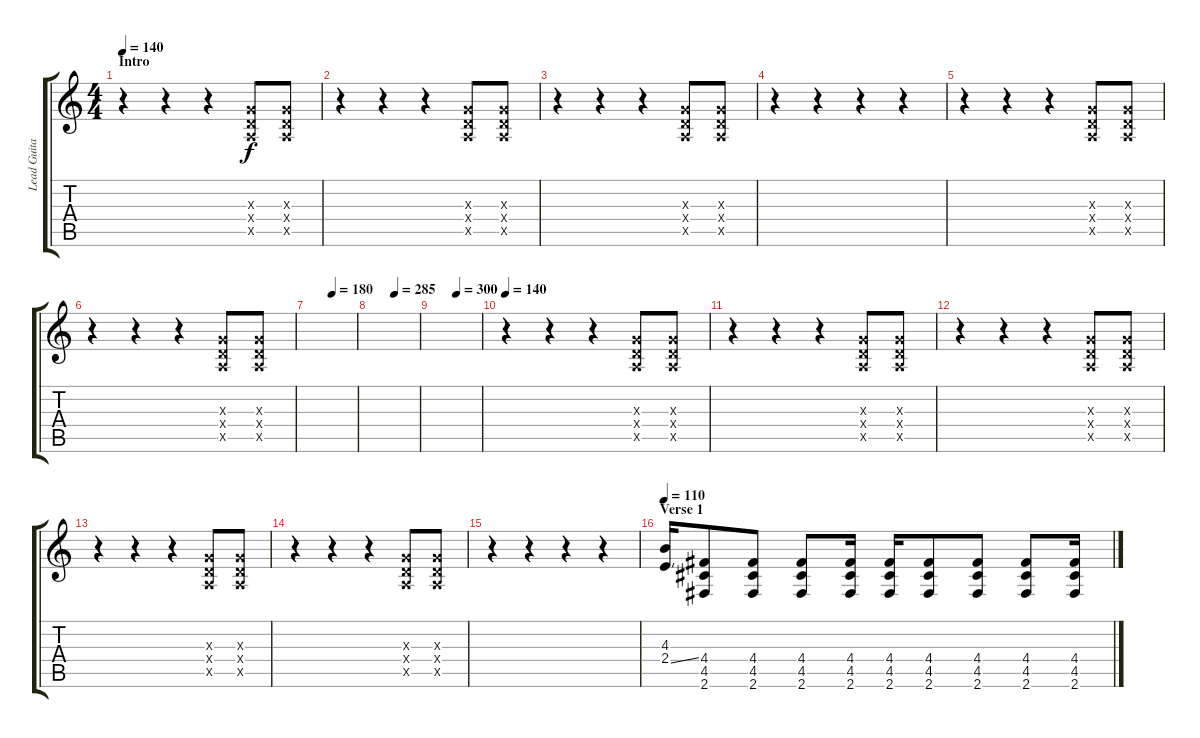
\track ("Lead Guitar" "Lead Guita") {instrument distortionguitar}
\staff {score tabs}
\tuning (E4 B3 G3 D3 A2 E2) {hide}
\ts (4 4)
\section ("" "Intro")
\tempo 140
\clef g2
\ks c
r.4{dy f volume 5 balance 6 instrument distortionguitar} r.4 r.4 (0.3{x} 0.4{x} 0.5{x}).8 (0.3{x} 0.4{x} 0.5{x}).8 |
r.4 r.4 r.4 (0.3{x} 0.4{x} 0.5{x}).8 (0.3{x} 0.4{x} 0.5{x}).8 |
r.4 r.4 r.4 (0.3{x} 0.4{x} 0.5{x}).8 (0.3{x} 0.4{x} 0.5{x}).8 |
r.4 r.4 r.4 r.4 |
r.4 r.4 r.4 (0.3{x} 0.4{x} 0.5{x}).8 (0.3{x} 0.4{x} 0.5{x}).8 |
r.4 r.4 r.4 (0.3{x} 0.4{x} 0.5{x}).8 (0.3{x} 0.4{x} 0.5{x}).8 |
\tempo (180 0.5)
|
\tempo (285 0.5)
|
\tempo (300 0.5)
|
\tempo 140
r.4 r.4 r.4 (0.3{x} 0.4{x} 0.5{x}).8 (0.3{x} 0.4{x} 0.5{x}).8 |
r.4 r.4 r.4 (0.3{x} 0.4{x} 0.5{x}).8 (0.3{x} 0.4{x} 0.5{x}).8 |
r.4 r.4 r.4 (0.3{x} 0.4{x} 0.5{x}).8 (0.3{x} 0.4{x} 0.5{x}).8 |
r.4 r.4 r.4 (0.3{x} 0.4{x} 0.5{x}).8 (0.3{x} 0.4{x} 0.5{x}).8 |
r.4 r.4 r.4 (0.3{x} 0.4{x} 0.5{x}).8 (0.3{x} 0.4{x} 0.5{x}).8 |
r.4 r.4 r.4 r.4 |
\section ("" "Verse 1")
\tempo 110
(4.3 2.4{ss}).16{volume 13 balance 8} (4.4 4.5 2.6).8 (4.4 4.5 2.6).8 (4.4 4.5 2.6).8 (4.4 4.5 2.6).16 (4.4 4.5 2.6).16 (4.4 4.5 2.6).8 (4.4 4.5 2.6).8 (4.4 4.5 2.6).8 (4.4 4.5 2.6).16
